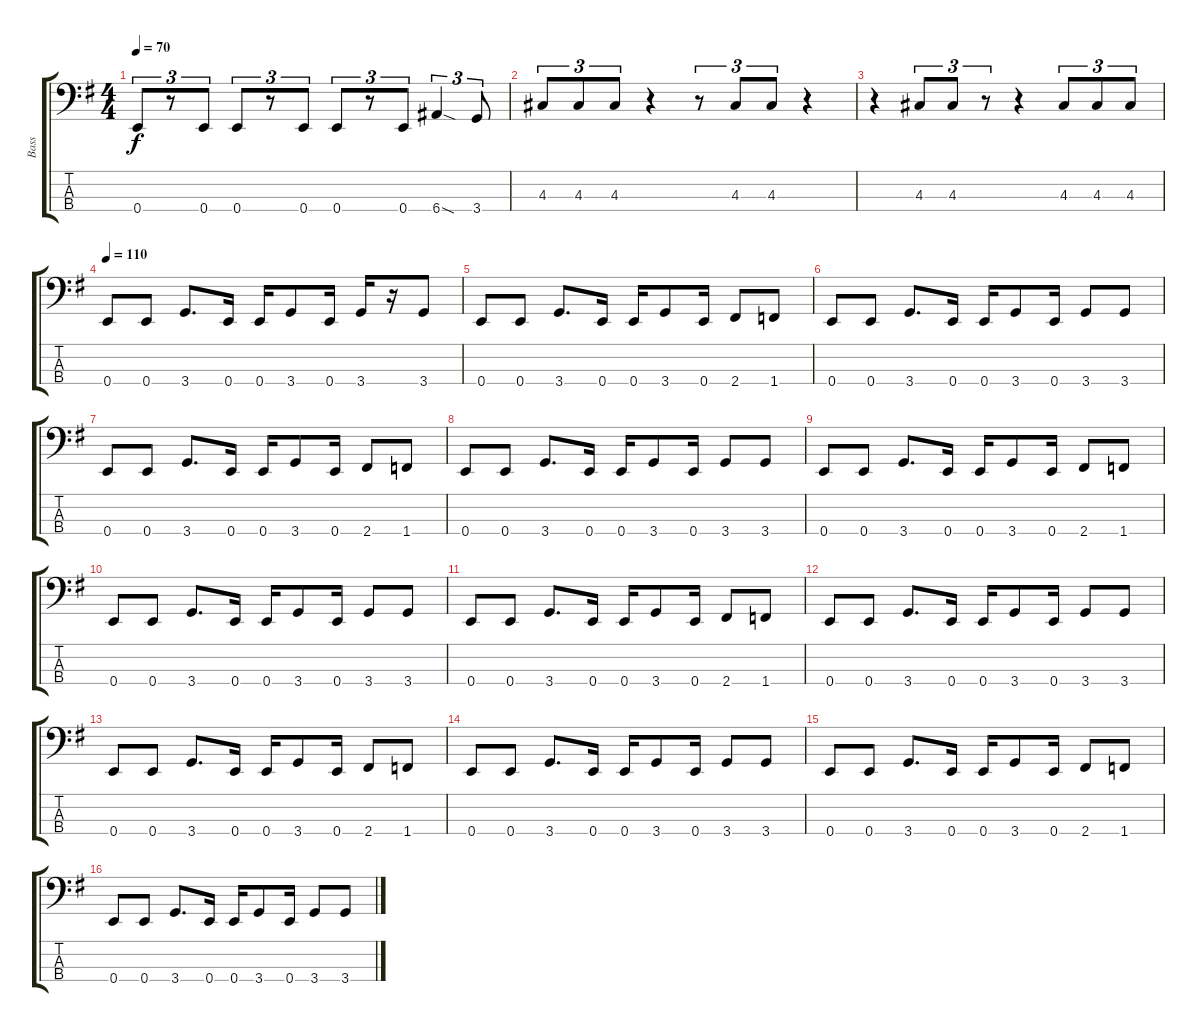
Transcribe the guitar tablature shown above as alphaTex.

\track ("Bass" "Bass") {instrument electricbassfinger}
\staff {score tabs}
\tuning (G2 D2 A1 E1) {hide}
\ts (4 4)
\tempo 70
\clef f4
\ks g
0.4.8{tu (3 2) dy f} r.8{tu (3 2)} 0.4.8{tu (3 2)} 0.4.8{tu (3 2)} r.8{tu (3 2)} 0.4.8{tu (3 2)} 0.4.8{tu (3 2)} r.8{tu (3 2)} 0.4.8{tu (3 2)} 6.4{sod}.4{tu (3 2)} 3.4.8{tu (3 2)} |
4.3.8{tu (3 2)} 4.3.8{tu (3 2)} 4.3.8{tu (3 2)} r.4 r.8{tu (3 2)} 4.3.8{tu (3 2)} 4.3.8{tu (3 2)} r.4 |
r.4 4.3.8{tu (3 2)} 4.3.8{tu (3 2)} r.8{tu (3 2)} r.4 4.3.8{tu (3 2)} 4.3.8{tu (3 2)} 4.3.8{tu (3 2)} |
\tempo 110
0.4.8 0.4.8 3.4.8{d} 0.4.16 0.4.16 3.4.8 0.4.16 3.4.16 r.16 3.4.8 |
0.4.8 0.4.8 3.4.8{d} 0.4.16 0.4.16 3.4.8 0.4.16 2.4.8 1.4.8 |
0.4.8 0.4.8 3.4.8{d} 0.4.16 0.4.16 3.4.8 0.4.16 3.4.8 3.4.8 |
0.4.8 0.4.8 3.4.8{d} 0.4.16 0.4.16 3.4.8 0.4.16 2.4.8 1.4.8 |
0.4.8 0.4.8 3.4.8{d} 0.4.16 0.4.16 3.4.8 0.4.16 3.4.8 3.4.8 |
0.4.8 0.4.8 3.4.8{d} 0.4.16 0.4.16 3.4.8 0.4.16 2.4.8 1.4.8 |
0.4.8 0.4.8 3.4.8{d} 0.4.16 0.4.16 3.4.8 0.4.16 3.4.8 3.4.8 |
0.4.8 0.4.8 3.4.8{d} 0.4.16 0.4.16 3.4.8 0.4.16 2.4.8 1.4.8 |
0.4.8 0.4.8 3.4.8{d} 0.4.16 0.4.16 3.4.8 0.4.16 3.4.8 3.4.8 |
0.4.8 0.4.8 3.4.8{d} 0.4.16 0.4.16 3.4.8 0.4.16 2.4.8 1.4.8 |
0.4.8 0.4.8 3.4.8{d} 0.4.16 0.4.16 3.4.8 0.4.16 3.4.8 3.4.8 |
0.4.8 0.4.8 3.4.8{d} 0.4.16 0.4.16 3.4.8 0.4.16 2.4.8 1.4.8 |
0.4.8 0.4.8 3.4.8{d} 0.4.16 0.4.16 3.4.8 0.4.16 3.4.8 3.4.8
